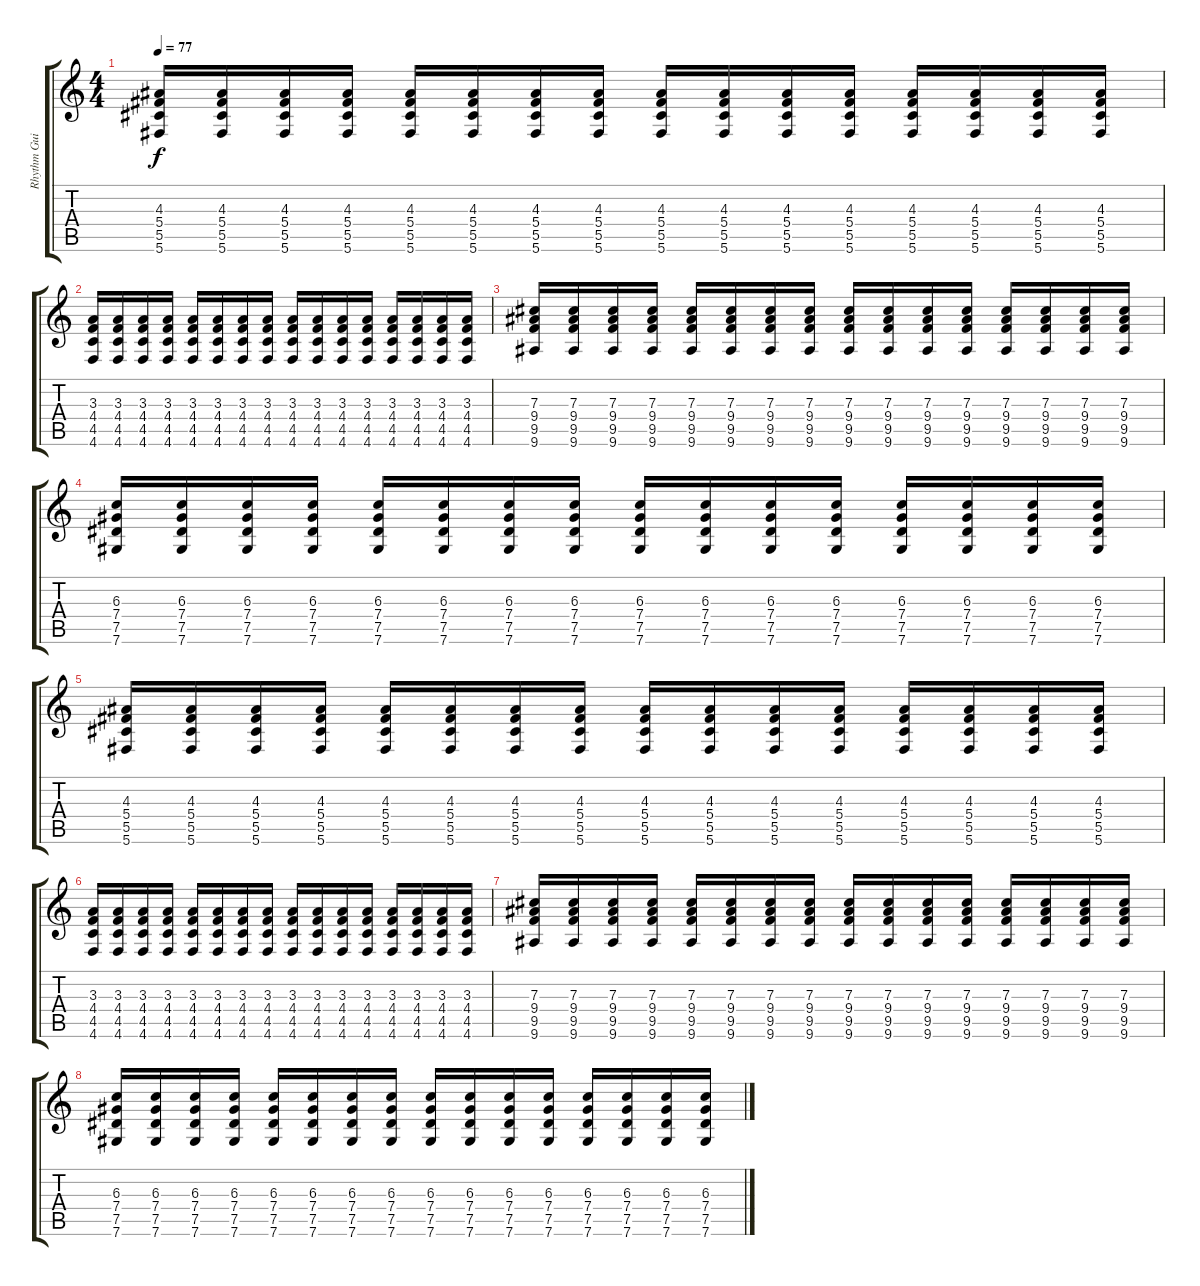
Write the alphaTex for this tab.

\track ("Rhythm Guitar" "Rhythm Gui") {instrument overdrivenguitar}
\staff {score tabs}
\tuning (Eb4 Bb3 Gb3 Db3 Ab2 Db2) {hide}
\ts (4 4)
\tempo 77
\clef g2
\ks c
(4.3 5.4 5.5 5.6).16{dy f} (4.3 5.4 5.5 5.6).16 (4.3 5.4 5.5 5.6).16 (4.3 5.4 5.5 5.6).16 (4.3 5.4 5.5 5.6).16 (4.3 5.4 5.5 5.6).16 (4.3 5.4 5.5 5.6).16 (4.3 5.4 5.5 5.6).16 (4.3 5.4 5.5 5.6).16 (4.3 5.4 5.5 5.6).16 (4.3 5.4 5.5 5.6).16 (4.3 5.4 5.5 5.6).16 (4.3 5.4 5.5 5.6).16 (4.3 5.4 5.5 5.6).16 (4.3 5.4 5.5 5.6).16 (4.3 5.4 5.5 5.6).16 |
(3.3 4.4 4.5 4.6).16 (3.3 4.4 4.5 4.6).16 (3.3 4.4 4.5 4.6).16 (3.3 4.4 4.5 4.6).16 (3.3 4.4 4.5 4.6).16 (3.3 4.4 4.5 4.6).16 (3.3 4.4 4.5 4.6).16 (3.3 4.4 4.5 4.6).16 (3.3 4.4 4.5 4.6).16 (3.3 4.4 4.5 4.6).16 (3.3 4.4 4.5 4.6).16 (3.3 4.4 4.5 4.6).16 (3.3 4.4 4.5 4.6).16 (3.3 4.4 4.5 4.6).16 (3.3 4.4 4.5 4.6).16 (3.3 4.4 4.5 4.6).16 |
(7.3 9.4 9.5 9.6).16 (7.3 9.4 9.5 9.6).16 (7.3 9.4 9.5 9.6).16 (7.3 9.4 9.5 9.6).16 (7.3 9.4 9.5 9.6).16 (7.3 9.4 9.5 9.6).16 (7.3 9.4 9.5 9.6).16 (7.3 9.4 9.5 9.6).16 (7.3 9.4 9.5 9.6).16 (7.3 9.4 9.5 9.6).16 (7.3 9.4 9.5 9.6).16 (7.3 9.4 9.5 9.6).16 (7.3 9.4 9.5 9.6).16 (7.3 9.4 9.5 9.6).16 (7.3 9.4 9.5 9.6).16 (7.3 9.4 9.5 9.6).16 |
(6.3 7.4 7.5 7.6).16 (6.3 7.4 7.5 7.6).16 (6.3 7.4 7.5 7.6).16 (6.3 7.4 7.5 7.6).16 (6.3 7.4 7.5 7.6).16 (6.3 7.4 7.5 7.6).16 (6.3 7.4 7.5 7.6).16 (6.3 7.4 7.5 7.6).16 (6.3 7.4 7.5 7.6).16 (6.3 7.4 7.5 7.6).16 (6.3 7.4 7.5 7.6).16 (6.3 7.4 7.5 7.6).16 (6.3 7.4 7.5 7.6).16 (6.3 7.4 7.5 7.6).16 (6.3 7.4 7.5 7.6).16 (6.3 7.4 7.5 7.6).16 |
(4.3 5.4 5.5 5.6).16 (4.3 5.4 5.5 5.6).16 (4.3 5.4 5.5 5.6).16 (4.3 5.4 5.5 5.6).16 (4.3 5.4 5.5 5.6).16 (4.3 5.4 5.5 5.6).16 (4.3 5.4 5.5 5.6).16 (4.3 5.4 5.5 5.6).16 (4.3 5.4 5.5 5.6).16 (4.3 5.4 5.5 5.6).16 (4.3 5.4 5.5 5.6).16 (4.3 5.4 5.5 5.6).16 (4.3 5.4 5.5 5.6).16 (4.3 5.4 5.5 5.6).16 (4.3 5.4 5.5 5.6).16 (4.3 5.4 5.5 5.6).16 |
(3.3 4.4 4.5 4.6).16 (3.3 4.4 4.5 4.6).16 (3.3 4.4 4.5 4.6).16 (3.3 4.4 4.5 4.6).16 (3.3 4.4 4.5 4.6).16 (3.3 4.4 4.5 4.6).16 (3.3 4.4 4.5 4.6).16 (3.3 4.4 4.5 4.6).16 (3.3 4.4 4.5 4.6).16 (3.3 4.4 4.5 4.6).16 (3.3 4.4 4.5 4.6).16 (3.3 4.4 4.5 4.6).16 (3.3 4.4 4.5 4.6).16 (3.3 4.4 4.5 4.6).16 (3.3 4.4 4.5 4.6).16 (3.3 4.4 4.5 4.6).16 |
(7.3 9.4 9.5 9.6).16 (7.3 9.4 9.5 9.6).16 (7.3 9.4 9.5 9.6).16 (7.3 9.4 9.5 9.6).16 (7.3 9.4 9.5 9.6).16 (7.3 9.4 9.5 9.6).16 (7.3 9.4 9.5 9.6).16 (7.3 9.4 9.5 9.6).16 (7.3 9.4 9.5 9.6).16 (7.3 9.4 9.5 9.6).16 (7.3 9.4 9.5 9.6).16 (7.3 9.4 9.5 9.6).16 (7.3 9.4 9.5 9.6).16 (7.3 9.4 9.5 9.6).16 (7.3 9.4 9.5 9.6).16 (7.3 9.4 9.5 9.6).16 |
(6.3 7.4 7.5 7.6).16 (6.3 7.4 7.5 7.6).16 (6.3 7.4 7.5 7.6).16 (6.3 7.4 7.5 7.6).16 (6.3 7.4 7.5 7.6).16 (6.3 7.4 7.5 7.6).16 (6.3 7.4 7.5 7.6).16 (6.3 7.4 7.5 7.6).16 (6.3 7.4 7.5 7.6).16 (6.3 7.4 7.5 7.6).16 (6.3 7.4 7.5 7.6).16 (6.3 7.4 7.5 7.6).16 (6.3 7.4 7.5 7.6).16 (6.3 7.4 7.5 7.6).16 (6.3 7.4 7.5 7.6).16 (6.3 7.4 7.5 7.6).16
